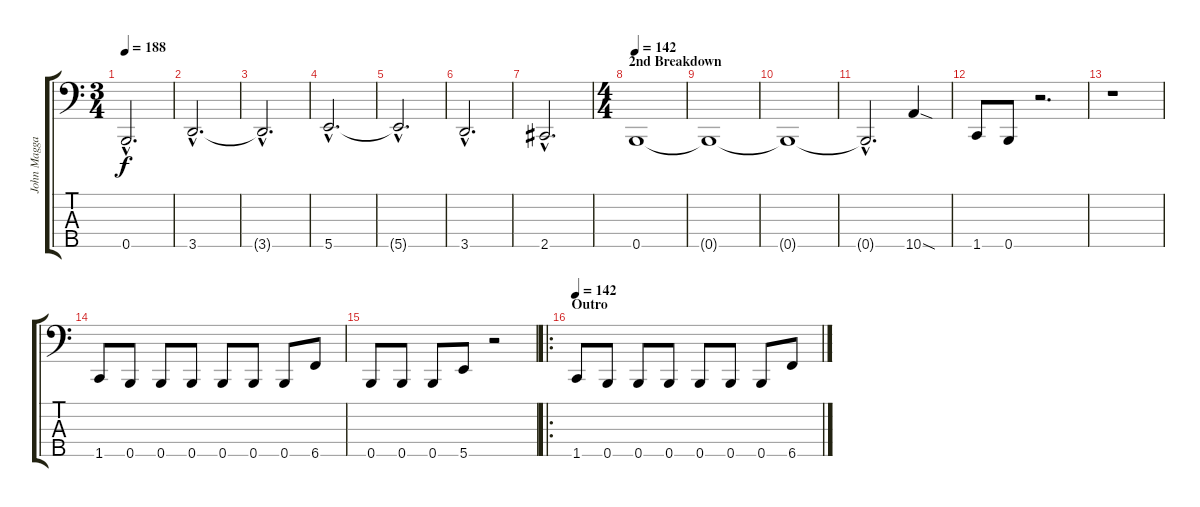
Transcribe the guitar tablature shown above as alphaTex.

\track ("John Maggard" "John Magga") {instrument electricbassfinger}
\staff {score tabs}
\tuning (G2 D2 A1 E1 B0) {hide}
\ts (3 4)
\tempo 188
\clef f4
\ks c
0.5{hac t}.2{d dy f} |
3.5{hac}.2{d} |
3.5{hac t}.2{d} |
5.5{hac}.2{d} |
5.5{hac t}.2{d} |
3.5{hac}.2{d} |
2.5{hac}.2{d} |
\ts (4 4)
\section ("" "2nd Breakdown")
\tempo 142
0.5.1 |
0.5{t}.1 |
0.5{t}.1 |
0.5{hac t}.2{d} 10.5{sod}.4 |
1.5.8 0.5.8 r.2{d} |
r.1 |
1.5.8 0.5.8 0.5.8 0.5.8 0.5.8 0.5.8 0.5.8 6.5.8 |
0.5.8 0.5.8 0.5.8 5.5.8 r.2 |
\ro
\section ("" "Outro")
\tempo 142
1.5.8 0.5.8 0.5.8 0.5.8 0.5.8 0.5.8 0.5.8 6.5.8
